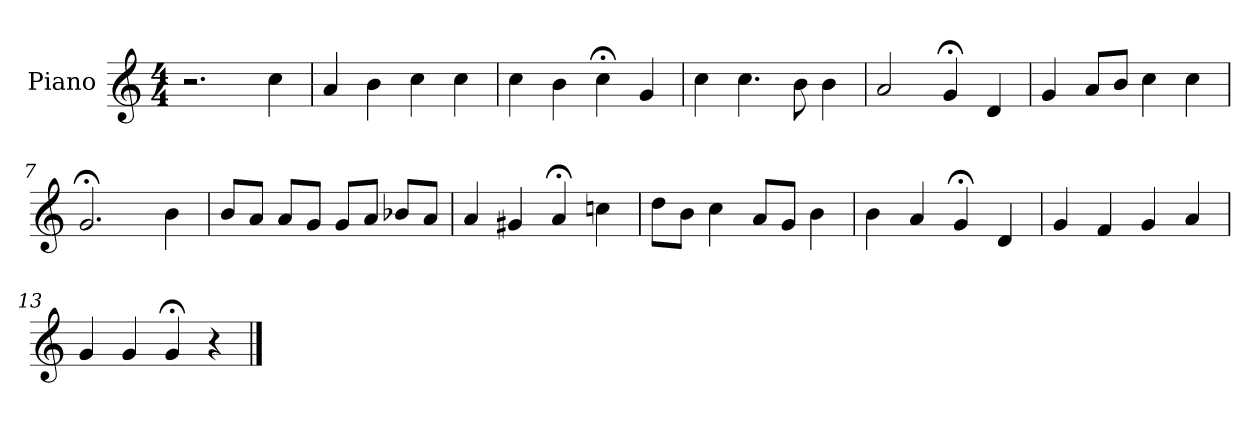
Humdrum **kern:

**kern
*part1
*staff1
*I"Piano
*I'Pno
*clefG2
*k[]
*M4/4
=1
2.r
4cc\
=2
4a/
4b\
4cc\
4cc\
=3
4cc\
4b\
4cc;<\
4g/
=4
4cc\
4.cc\
8b\
4b\
=5
2a/
4g;</
4d/
=6
4g/
8a/L
8b/J
4cc\
4cc\
=7
2.g;</
4b\
=8
8b/L
8a/J
8a/L
8g/J
8g/L
8a/J
8b-X/L
8a/J
=9
4a/
4g#X/
4a;</
4ccn\
=10
8dd\L
8b\J
4cc\
8a/L
8g/J
4b\
=11
4b\
4a/
4g;</
4d/
=12
4g/
4f/
4g/
4a/
=13
4g/
4g/
4g;</
4r
==
*-
